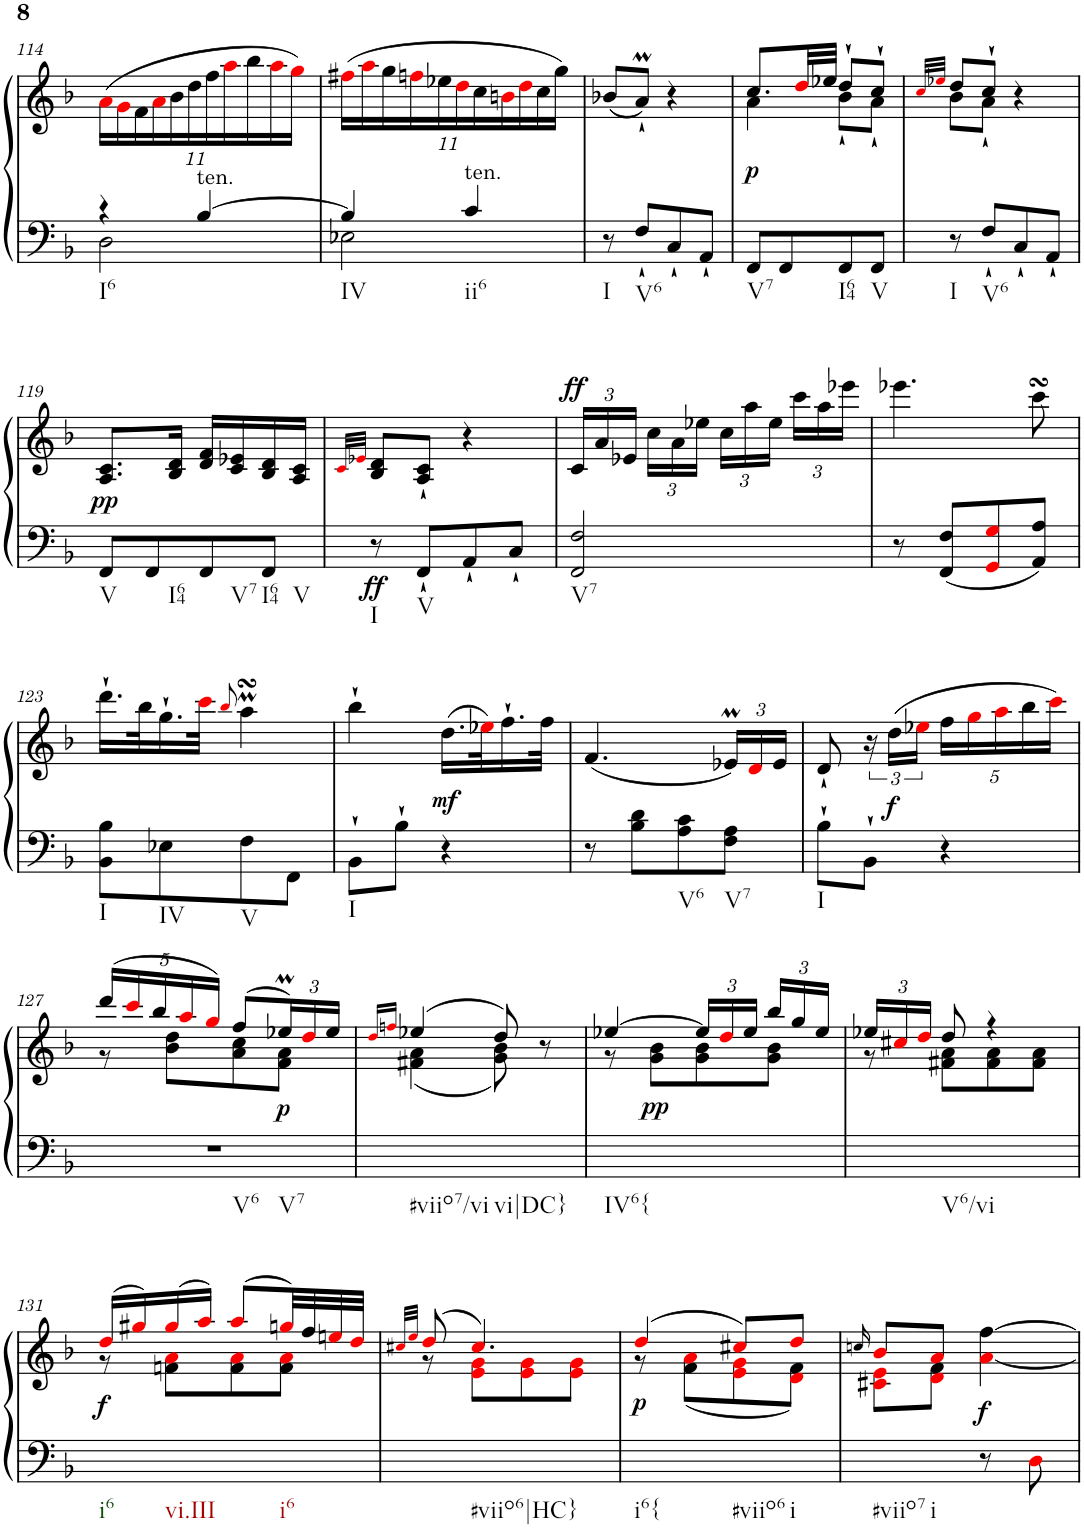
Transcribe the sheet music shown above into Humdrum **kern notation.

**kern	**kern	**dynam	**harte
*part1	*part1	*part1	*part1
*staff2	*staff1	*staff1/2	*
*I"Harpsichord	*	*	*
*I'Hch.	*	*	*
!!LO:PB:g=z
*clefF4	*clefG2	*	*
*k[b-]	*k[b-]	*	*
*M2/4	*M2/4	*	*
=114	=114	=114	=114
*^	*	*	*
*	*	*Xbrackettup	*	*
4r	2D\	(>22ai\LL	.	.
.	.	22gi\	.	.
.	.	22f\	.	.
.	.	22ai\	.	.
.	.	22b-\	.	.
.	.	22dd\	.	.
!LO:TX:a:t=ten.	!	!	!	!
[4B-/	.	.	.	.
.	.	22ff\	.	.
.	.	22aai\	.	.
.	.	22bb-\	.	.
.	.	22aai\	.	.
.	.	22ggi\JJ)	.	.
=115	=115	=115	=115	=115
4B-/]	2E-X\	(>22ff#Xi\LL	.	.
.	.	22aai\	.	.
.	.	22gg\	.	.
.	.	22ffni\	.	.
.	.	22ee-X\	.	.
.	.	22ddi\	.	.
!LO:TX:a:t=ten.	!	!	!	!
4c/	.	.	.	.
.	.	22cc\	.	.
.	.	22bni\	.	.
.	.	22ddi\	.	.
.	.	22cc\	.	.
.	.	22gg\JJ)	.	.
*v	*v	*	*	*
=116	=116	=116	=116
8r	(<8b-X/L	.	.
8F`/L	8am`/J)	.	.
8C`/	4r	.	.
8AA`/J	.	.	.
=117	=117	=117	=117
*	*^	*	*
!	!	!	!LO:DY:b	!
8FF/L	8.cc/L	4a\	p	.
8FF/	.	.	.	.
.	32ddi/LL	.	.	.
.	32ee-X/JJJ	.	.	.
8FF/	8dd`/L	8b-`\L	.	.
8FF/J	8cc`/J	8a`\J	.	.
=118	=118	=118	=118	=118
.	32qcci/LLL	.	.	.
.	32qee-Xi/JJJ	.	.	.
8r	8dd/L	8b-\L	.	.
8F`/L	8cc`/J	8a`\J	.	.
8C`/	4r	4ryy	.	.
8AA`/J	.	.	.	.
*	*v	*v	*	*
!!LO:LB:g=z
=119	=119	=119	=119
!	!	!LO:DY:b	!
8FF/L	8.A/ 8.c/L	pp	.
8FF/	.	.	.
.	16B-/ 16d/Jk	.	.
8FF/	16d/ 16f/LL	.	.
.	16c/ 16e-X/	.	.
8FF/J	16B-/ 16d/	.	.
.	16A/ 16c/JJ	.	.
=120	=120	=120	=120
.	32qci/LLL	.	.
.	32qe-Xi/JJJ	.	.
!	!	!LO:DY:b=2	!
8r	8B-/ 8d/L	ff	.
8FF`/L	8A/` 8c/`J	.	.
8AA`/	4r	.	.
8C`/J	.	.	.
=121	=121	=121	=121
!	!	!LO:DY:a	!
2FF/ 2F/	24c/LL	ff	.
.	24a/	.	.
.	24e-X/JJ	.	.
.	24cc\LL	.	.
.	24a\	.	.
.	24ee-X\JJ	.	.
.	24cc\LL	.	.
.	24aa\	.	.
.	24ee-\JJ	.	.
.	24ccc\LL	.	.
.	24aa\	.	.
.	24eee-X\JJ	.	.
=122	=122	=122	=122
8r	4.eee-X\	.	.
8FF/ 8F/L	.	.	.
8GGi/ 8Gi/	.	.	.
8AA/ 8A/J	8cccsSSS\	.	.
!!LO:LB:g=z
=123	=123	=123	=123
8BB-\ 8B-\L	16.ddd`\LL	.	.
.	32bb-\K	.	.
8E-X\	16.gg`\	.	.
.	32ccci\JJk	.	.
.	8qbb-i/	.	.
8F\	4aamsSsS\	.	.
8FF\J	.	.	.
=124	=124	=124	=124
8BB-`\L	4bb-`\	.	.
8B-`\J	.	.	.
!	!	!LO:DY:b	!
4r	(>16.dd\LL	mf	.
.	32ee-Xi\K)	.	.
.	16.ff`\	.	.
.	32ff\JJk	.	.
=125	=125	=125	=125
8r	(<4.f/	.	.
8B-\ 8d\L	.	.	.
8A\ 8c\	.	.	.
8F\ 8A\J	24e-XM/LL)	.	.
.	24di/	.	.
.	24e-/JJ	.	.
=126	=126	=126	=126
8B-`\L	8d`/	.	.
*	*brackettup	*	*
8BB-`\J	24r	.	.
!	!	!LO:DY:b	!
.	(>24dd\LL	f	.
.	24ee-Xi\JJ	.	.
*	*Xbrackettup	*	*
4r	20ff\LL	.	.
.	20ggi\	.	.
.	20aai\	.	.
.	20bb-\	.	.
.	20ccci\JJ)	.	.
!!LO:LB:g=z
=127	=127	=127	=127
*	*^	*	*
2r	(>20ddd/LL	8r	.	.
.	20ccci/	.	.	.
.	20bb-/	.	.	.
.	.	8b-\ 8dd\L	.	.
.	20aai/	.	.	.
.	20ggi/JJ)	.	.	.
.	(>8ff/L	8a\ 8cc\	.	.
!	!	!	!LO:DY:b	!
.	24ee-XM/L)	8f\ 8a\J	p	.
.	24ddi/	.	.	.
.	24ee-/JJ	.	.	.
=128	=128	=128	=128	=128
.	16qddi/LL	.	.	.
.	16qffni/JJ	.	.	.
2ryy	(>4ee-X/	(<4f#X\ 4a\	.	.
.	8dd/)	8g\ 8b-\)	.	.
.	8r	8ryy	.	.
=129	=129	=129	=129	=129
2ryy	[4ee-X/	8r	.	.
!	!	!	!LO:DY:b	!
.	.	8g\ 8b-\L	pp	.
.	24ee-/LL]	8g\ 8b-\	.	.
.	24ddi/	.	.	.
.	24ee-/JJ	.	.	.
.	24bb-/LL	8g\ 8b-\J	.	.
.	24gg/	.	.	.
.	24ee-/JJ	.	.	.
=130	=130	=130	=130	=130
2ryy	24ee-X/LL	8r	.	.
.	24cc#Xi/	.	.	.
.	24ddi/JJ	.	.	.
.	8dd/	8f#X\ 8a\L	.	.
.	4r	8f#\ 8a\	.	.
.	.	8f#\ 8a\J	.	.
!!LO:LB:g=z	!!
=131	=131	=131	=131	=131
!	!	!	!LO:DY:b	!LO:H:kt=N.C.
2ryy	(>16ddi/LL	8r	f	N
.	16gg#Xi/)	.	.	.
.	(>16gg#i/	8fn\ 8ai\L	.	.
.	16aai/JJ)	.	.	.
.	(>8aai/L	8f\ 8ai\	.	.
.	32ggni/LL)	8f\ 8ai\J	.	.
.	32ff/	.	.	.
.	32eeni/	.	.	.
.	32ddi/JJJ	.	.	.
=132	=132	=132	=132	=132
.	32qcc#Xi/LLL	.	.	.
.	32qeei/JJJ	.	.	.
2ryy	(>8ddi/	8r	.	.
.	4.cc#i/)	8ei\ 8gi\L	.	.
.	.	8ei\ 8gi\	.	.
.	.	8ei\ 8gi\J	.	.
=133	=133	=133	=133	=133
!	!	!	!LO:DY:b	!
2ryy	(>4ddi/	8r	p	.
.	.	(<8f\ 8ai\L	.	.
.	8cc#Xi/L)	8ei\ 8gi\	.	.
.	8ddi/J	8di\ 8f\J)	.	.
=134	=134	=134	=134	=134
.	16qccn/	.	.	.
4ryy	8b-i/L	8c#Xi\ 8ei\L	.	.
.	8ai/J	8di\ 8f\J	.	.
!	!	!	!LO:DY:b	!
8r	[4ai\ [4ff\	4ryy	f	.
8Di\	.	.	.	.
*	*v	*v	*	*
=	=	=	=
*-	*-	*-	*-
